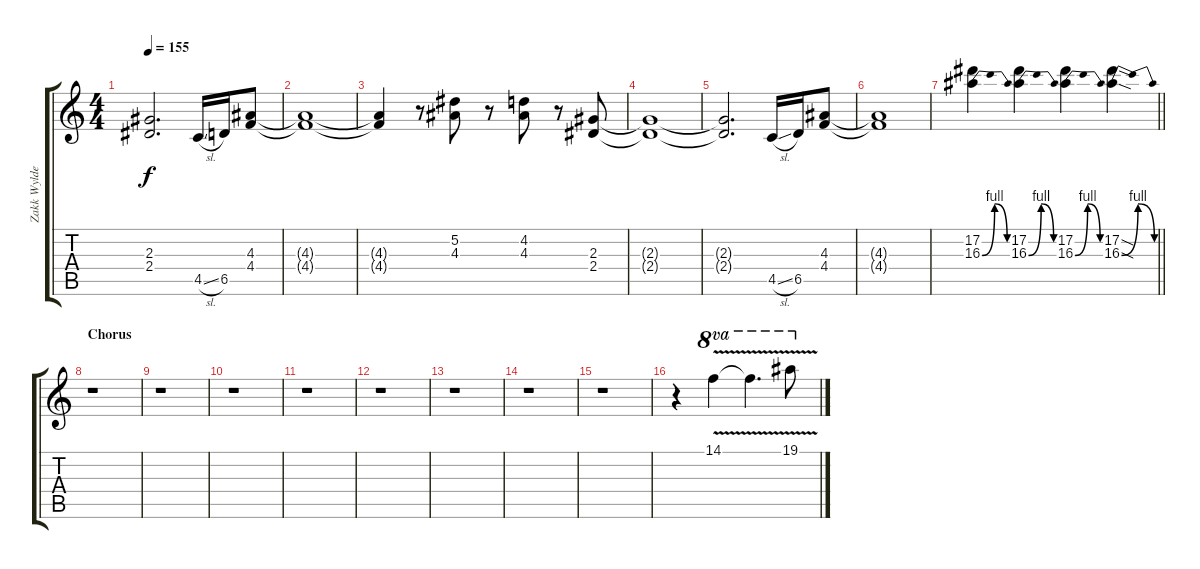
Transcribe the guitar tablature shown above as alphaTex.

\track ("Zakk Wylde - Lead Guitar" "Zakk Wylde") {instrument distortionguitar}
\staff {score tabs}
\tuning (Eb4 Bb3 Gb3 Db3 Ab2 Eb2) {hide}
\ts (4 4)
\tempo 155
\clef g2
\ks c
(2.3{t} 2.4{t}).2{d dy f} 4.5{sl}.16 6.5.16 (4.3 4.4).8 |
(4.3{t} 4.4{t}).1 |
(4.3{t} 4.4{t}).4 r.8 (5.2 4.3).8 r.8 (4.2 4.3).8 r.8 (2.3 2.4).8 |
(2.3{t} 2.4{t}).1 |
(2.3{t} 2.4{t}).2{d} 4.5{sl}.16 6.5.16 (4.3 4.4).8 |
(4.3{t} 4.4{t}).1 |
\barLineRight lightlight
(17.2 16.3{be (bendrelease 0 0 10 4 57 4 60 0)}).4 (17.2 16.3{be (bendrelease 0 0 10 4 57 4 60 0)}).4 (17.2 16.3{be (bendrelease 0 0 10 4 57 4 60 0)}).4 (17.2{sod} 16.3{be (bendrelease 0 0 10 4 57 4 60 0) sod}).4 |
\section ("" "Chorus")
r.1 |
r.1 |
r.1 |
r.1 |
r.1 |
r.1 |
r.1 |
r.1 |
r.4{volume 10} 14.1{v}.4{ot 8va} 14.1{t}.4{d ot 8va} 19.1{v}.8{ot 8va}
